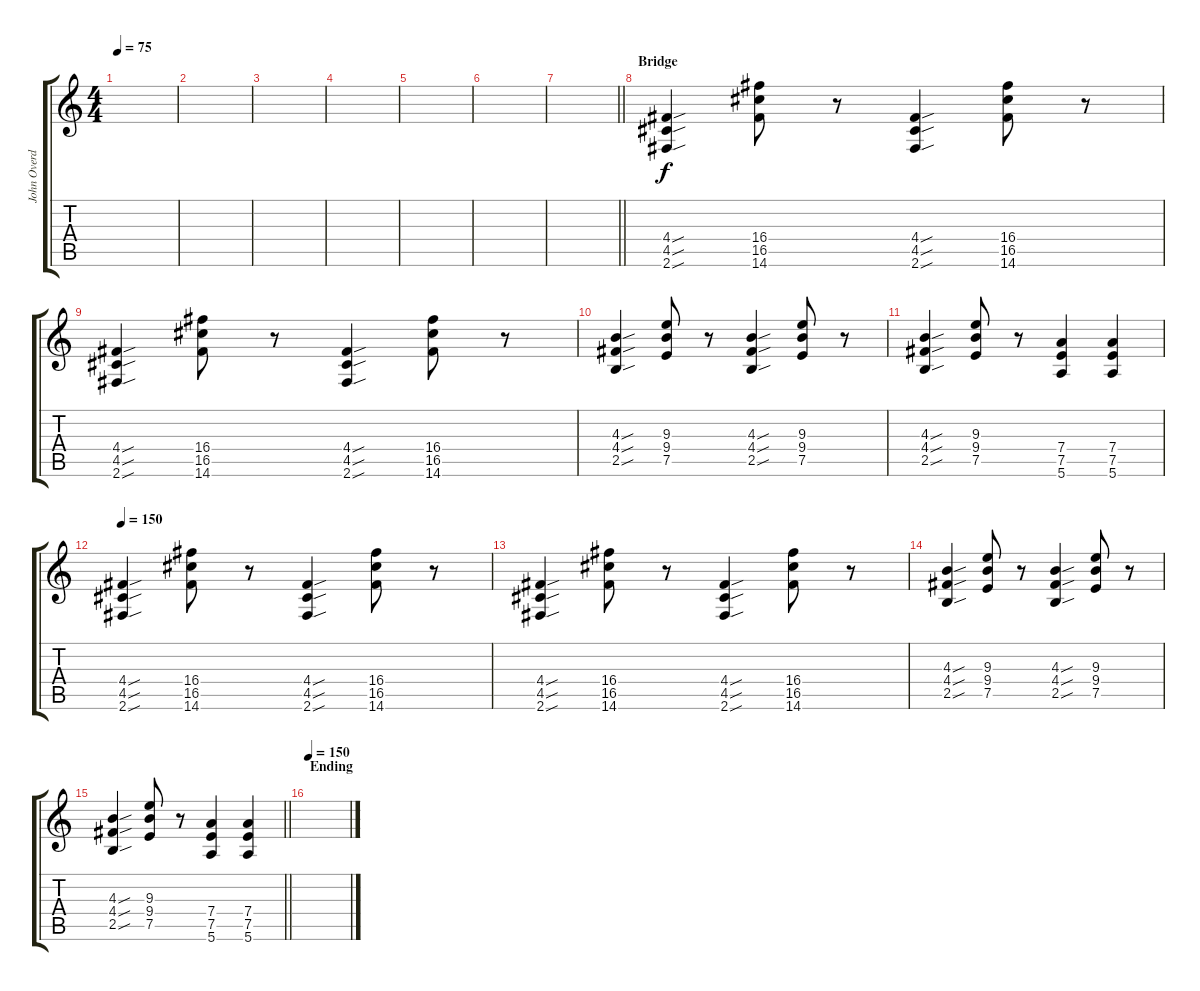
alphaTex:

\track ("John Overdubs" "John Overd") {instrument distortionguitar}
\staff {score tabs}
\tuning (E4 B3 G3 D3 A2 E2) {hide}
\ts (4 4)
\tempo 75
\clef g2
\ks c
|
|
|
|
|
|
\barLineRight lightlight
|
\section ("" "Bridge")
(4.4{sou} 4.5{sou} 2.6{sou}).4 (16.4 16.5 14.6).8 r.8 (4.4{sou} 4.5{sou} 2.6{sou}).4 (16.4 16.5 14.6).8 r.8 |
(4.4{sou} 4.5{sou} 2.6{sou}).4 (16.4 16.5 14.6).8 r.8 (4.4{sou} 4.5{sou} 2.6{sou}).4 (16.4 16.5 14.6).8 r.8 |
(4.3{sou} 4.4{sou} 2.5{sou}).4 (9.3 9.4 7.5).8 r.8 (4.3{sou} 4.4{sou} 2.5{sou}).4 (9.3 9.4 7.5).8 r.8 |
(4.3{sou} 4.4{sou} 2.5{sou}).4 (9.3 9.4 7.5).8 r.8 (7.4 7.5 5.6).4 (7.4 7.5 5.6).4 |
\tempo 150
(4.4{sou} 4.5{sou} 2.6{sou}).4 (16.4 16.5 14.6).8 r.8 (4.4{sou} 4.5{sou} 2.6{sou}).4 (16.4 16.5 14.6).8 r.8 |
(4.4{sou} 4.5{sou} 2.6{sou}).4 (16.4 16.5 14.6).8 r.8 (4.4{sou} 4.5{sou} 2.6{sou}).4 (16.4 16.5 14.6).8 r.8 |
(4.3{sou} 4.4{sou} 2.5{sou}).4 (9.3 9.4 7.5).8 r.8 (4.3{sou} 4.4{sou} 2.5{sou}).4 (9.3 9.4 7.5).8 r.8 |
\barLineRight lightlight
(4.3{sou} 4.4{sou} 2.5{sou}).4 (9.3 9.4 7.5).8 r.8 (7.4 7.5 5.6).4 (7.4 7.5 5.6).4 |
\section ("" "Ending")
\tempo 150
